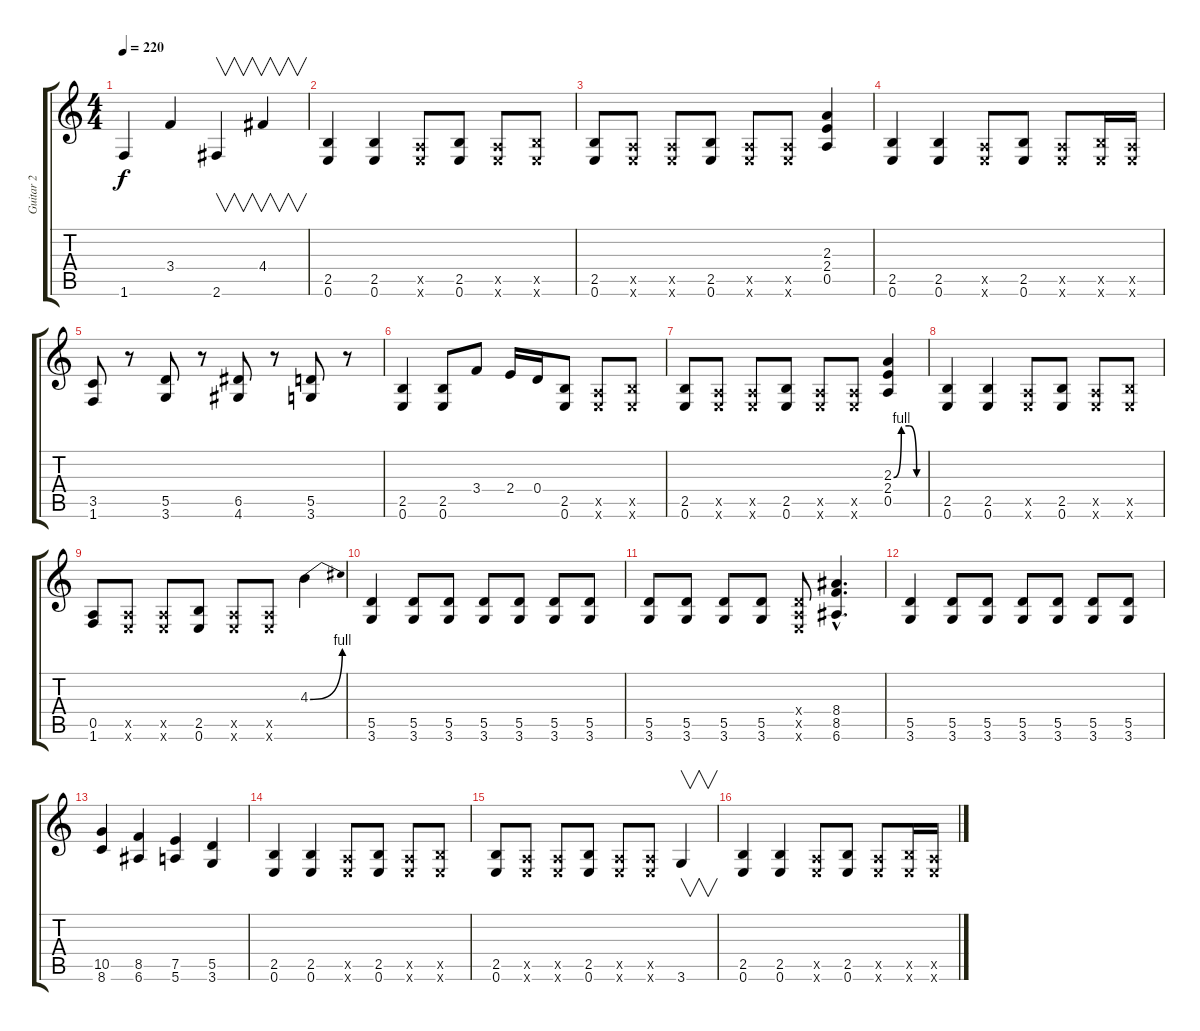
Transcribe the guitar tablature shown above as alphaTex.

\track ("Guitar 2" "Guitar 2") {instrument distortionguitar}
\staff {score tabs}
\tuning (E4 B3 G3 D3 A2 E2) {hide}
\ts (4 4)
\tempo 220
\clef g2
\ks c
1.6.4{dy f} 3.4.4 2.6.4{v} 4.4.4{v} |
(2.5 0.6).4 (2.5 0.6).4 (0.5{x} 0.6{x}).8 (2.5 0.6).8 (0.5{x} 0.6{x}).8 (2.5{x} 0.6{x}).8 |
(2.5 0.6).8 (0.5{x} 0.6{x}).8 (0.5{x} 0.6{x}).8 (2.5 0.6).8 (0.5{x} 0.6{x}).8 (0.5{x} 0.6{x}).8 (2.3 2.4 0.5).4 |
(2.5 0.6).4 (2.5 0.6).4 (0.5{x} 0.6{x}).8 (2.5 0.6).8 (0.5{x} 0.6{x}).8 (2.5{x} 0.6{x}).16 (0.5{x} 0.6{x}).16 |
(3.5 1.6).8 r.8 (5.5 3.6).8 r.8 (6.5 4.6).8 r.8 (5.5 3.6).8 r.8 |
(2.5 0.6).4 (2.5 0.6).8 3.4.8 2.4.16 0.4.16 (2.5 0.6).8 (0.5{x} 0.6{x}).8 (2.5{x} 0.6{x}).8 |
(2.5 0.6).8 (0.5{x} 0.6{x}).8 (0.5{x} 0.6{x}).8 (2.5 0.6).8 (0.5{x} 0.6{x}).8 (0.5{x} 0.6{x}).8 (2.3{be (custom 0 0 15 4 30 4 45 0 60 0)} 2.4 0.5).4 |
(2.5 0.6).4 (2.5 0.6).4 (0.5{x} 0.6{x}).8 (2.5 0.6).8 (0.5{x} 0.6{x}).8 (2.5{x} 0.6{x}).8 |
(0.5 1.6).8 (0.5{x} 0.6{x}).8 (0.5{x} 0.6{x}).8 (2.5 0.6).8 (0.5{x} 0.6{x}).8 (0.5{x} 0.6{x}).8 4.3{be (bend 0 0 60 4)}.4 |
(5.5 3.6).4 (5.5 3.6).8 (5.5 3.6).8 (5.5 3.6).8 (5.5 3.6).8 (5.5 3.6).8 (5.5 3.6).8 |
(5.5 3.6).8 (5.5 3.6).8 (5.5 3.6).8 (5.5 3.6).8 (0.4{x} 0.5{x} 0.6{x}).8 (8.4{hac} 8.5{hac} 6.6{hac}).4{d} |
(5.5 3.6).4 (5.5 3.6).8 (5.5 3.6).8 (5.5 3.6).8 (5.5 3.6).8 (5.5 3.6).8 (5.5 3.6).8 |
(10.5 8.6).4 (8.5 6.6).4 (7.5 5.6).4 (5.5 3.6).4 |
(2.5 0.6).4 (2.5 0.6).4 (0.5{x} 0.6{x}).8 (2.5 0.6).8 (0.5{x} 0.6{x}).8 (2.5{x} 0.6{x}).8 |
(2.5 0.6).8 (0.5{x} 0.6{x}).8 (0.5{x} 0.6{x}).8 (2.5 0.6).8 (0.5{x} 0.6{x}).8 (0.5{x} 0.6{x}).8 3.6.4{v} |
(2.5 0.6).4 (2.5 0.6).4 (0.5{x} 0.6{x}).8 (2.5 0.6).8 (0.5{x} 0.6{x}).8 (2.5{x} 0.6{x}).16 (0.5{x} 0.6{x}).16
